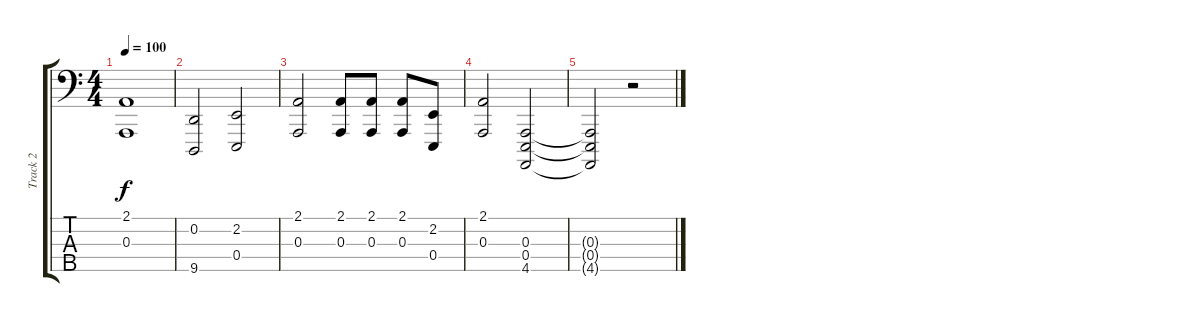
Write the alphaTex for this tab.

\track ("Track 2" "Track 2") {instrument acousticgrandpiano}
\staff {score tabs}
\tuning (G2 D2 A1 E1 F0) {hide}
\ts (4 4)
\tempo 100
\clef f4
\ks c
(2.1 0.3).1{dy f} |
(0.2 9.5).2 (2.2 0.4).2 |
(2.1 0.3).2 (2.1 0.3).8 (2.1 0.3).8 (2.1 0.3).8 (2.2 0.4).8 |
(2.1 0.3).2 (0.3 0.4 4.5).2 |
(0.3{t} 0.4{t} 4.5{t}).2 r.2
